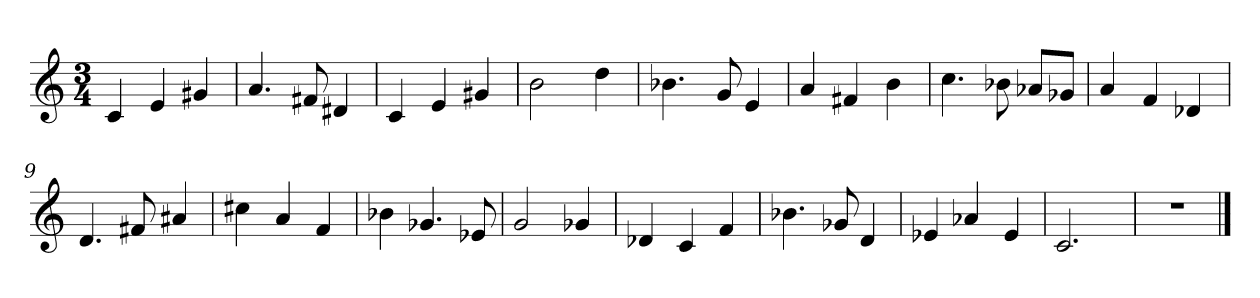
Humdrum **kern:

**kern
*part1
*staff1
*clefG2
*k[]
*M3/4
=1
4c/
4e/
4g#X/
=2
4.a/
8f#X/
4d#X/
=3
4c/
4e/
4g#X/
=4
2b\
4dd\
=5
4.b-X\
8g/
4e/
=6
4a/
4f#X/
4b\
=7
4.cc\
8b-X\
8a-X/L
8g-X/J
=8
4a/
4f/
4d-X/
=9
4.d/
8f#X/
4a#X/
=10
4cc#X\
4a/
4f/
=11
4b-X\
4.g-X/
8e-X/
=12
2g/
4g-X/
=13
4d-X/
4c/
4f/
=14
4.b-X\
8g-X/
4d/
=15
4e-X/
4a-X/
4e-/
=16
2.c/
=17
2.r
==
*-
